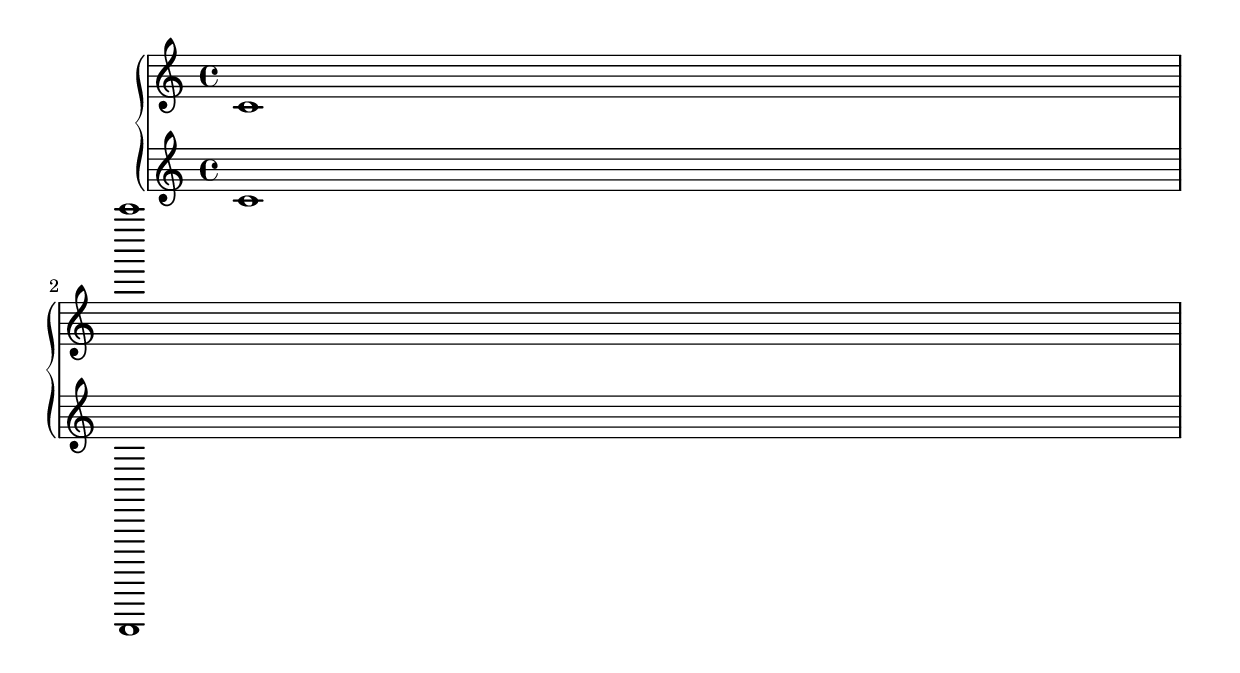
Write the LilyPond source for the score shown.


\version "1.3.117";

\score {
\notes <
	\context GrandStaff < {
	   c'1 \break  c'''''1 
	}
	    { c'1 \break c,,,,1}
	>

>

\paper{
  \translator{\StaffContext
    VerticalAlignment \override #'threshold = #'(7 . 12)
  }
}

}
